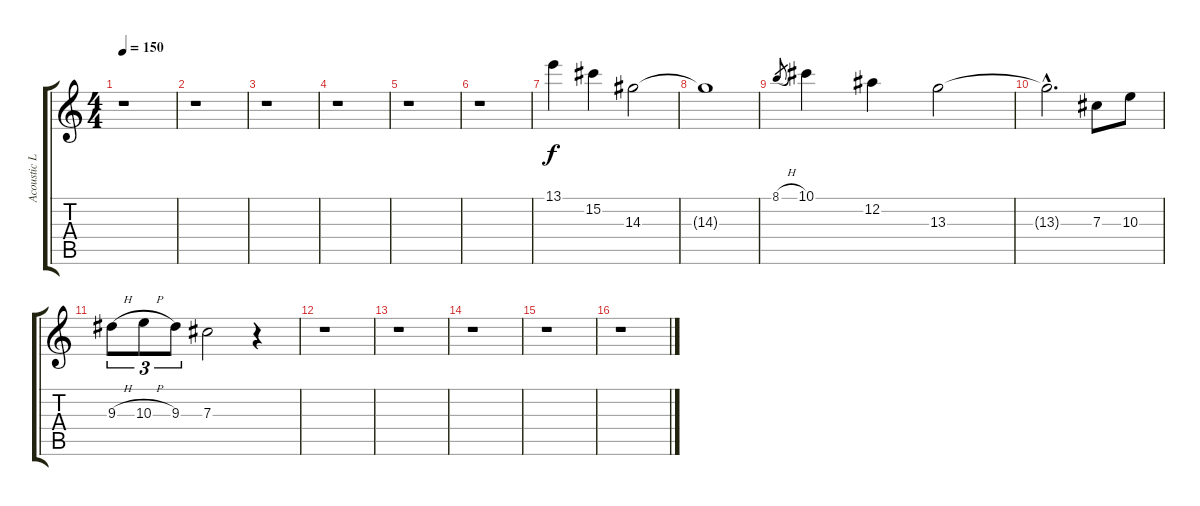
\track ("Acoustic Lead" "Acoustic L") {instrument electricguitarjazz}
\staff {score tabs}
\tuning (Eb4 Bb3 Gb3 Db3 Ab2 Eb2) {hide}
\ts (4 4)
\tempo 150
\clef g2
\ks c
r.1{dy f} |
r.1 |
r.1 |
r.1 |
r.1 |
r.1 |
13.1.4{volume 13} 15.2.4 14.3.2 |
14.3{t}.1 |
8.1{h}.8{gr} 10.1.4 12.2.4 13.3.2 |
13.3{hac t}.2{d} 7.3.8 10.3.8 |
9.3{h}.8{tu (3 2)} 10.3{h}.8{tu (3 2)} 9.3.8{tu (3 2)} 7.3.2 r.4 |
r.1 |
r.1 |
r.1 |
r.1 |
r.1
